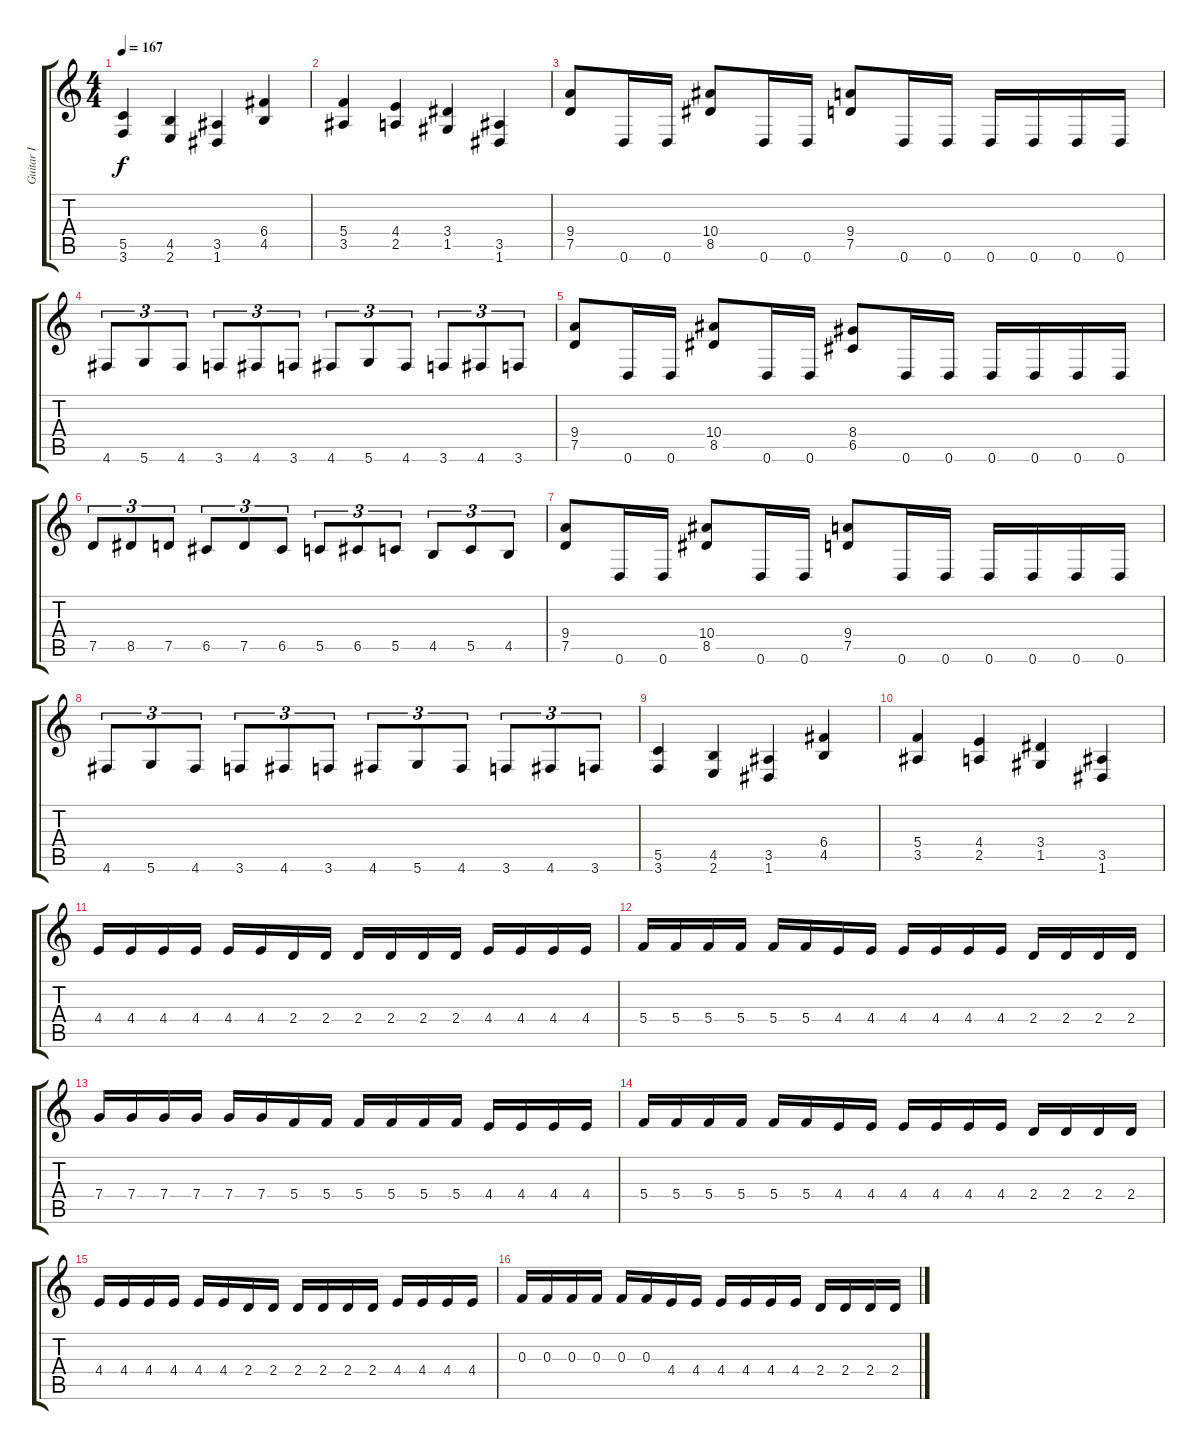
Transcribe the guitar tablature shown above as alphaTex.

\track ("Guitar I" "Guitar I") {instrument distortionguitar}
\staff {score tabs}
\tuning (D4 A3 F3 C3 G2 D2) {hide}
\ts (4 4)
\tempo 167
\clef g2
\ks c
(5.5 3.6).4{dy f} (4.5 2.6).4 (3.5 1.6).4 (6.4 4.5).4 |
(5.4 3.5).4 (4.4 2.5).4 (3.4 1.5).4 (3.5 1.6).4 |
(9.4 7.5).8 0.6.16 0.6.16 (10.4 8.5).8 0.6.16 0.6.16 (9.4 7.5).8 0.6.16 0.6.16 0.6.16 0.6.16 0.6.16 0.6.16 |
4.6.8{tu (3 2)} 5.6.8{tu (3 2)} 4.6.8{tu (3 2)} 3.6.8{tu (3 2)} 4.6.8{tu (3 2)} 3.6.8{tu (3 2)} 4.6.8{tu (3 2)} 5.6.8{tu (3 2)} 4.6.8{tu (3 2)} 3.6.8{tu (3 2)} 4.6.8{tu (3 2)} 3.6.8{tu (3 2)} |
(9.4 7.5).8 0.6.16 0.6.16 (10.4 8.5).8 0.6.16 0.6.16 (8.4 6.5).8 0.6.16 0.6.16 0.6.16 0.6.16 0.6.16 0.6.16 |
7.5.8{tu (3 2)} 8.5.8{tu (3 2)} 7.5.8{tu (3 2)} 6.5.8{tu (3 2)} 7.5.8{tu (3 2)} 6.5.8{tu (3 2)} 5.5.8{tu (3 2)} 6.5.8{tu (3 2)} 5.5.8{tu (3 2)} 4.5.8{tu (3 2)} 5.5.8{tu (3 2)} 4.5.8{tu (3 2)} |
(9.4 7.5).8 0.6.16 0.6.16 (10.4 8.5).8 0.6.16 0.6.16 (9.4 7.5).8 0.6.16 0.6.16 0.6.16 0.6.16 0.6.16 0.6.16 |
4.6.8{tu (3 2)} 5.6.8{tu (3 2)} 4.6.8{tu (3 2)} 3.6.8{tu (3 2)} 4.6.8{tu (3 2)} 3.6.8{tu (3 2)} 4.6.8{tu (3 2)} 5.6.8{tu (3 2)} 4.6.8{tu (3 2)} 3.6.8{tu (3 2)} 4.6.8{tu (3 2)} 3.6.8{tu (3 2)} |
(5.5 3.6).4 (4.5 2.6).4 (3.5 1.6).4 (6.4 4.5).4 |
(5.4 3.5).4 (4.4 2.5).4 (3.4 1.5).4 (3.5 1.6).4 |
4.4.16{volume 16} 4.4.16 4.4.16 4.4.16 4.4.16 4.4.16 2.4.16 2.4.16 2.4.16 2.4.16 2.4.16 2.4.16 4.4.16 4.4.16 4.4.16 4.4.16 |
5.4.16 5.4.16 5.4.16 5.4.16 5.4.16 5.4.16 4.4.16 4.4.16 4.4.16 4.4.16 4.4.16 4.4.16 2.4.16 2.4.16 2.4.16 2.4.16 |
7.4.16 7.4.16 7.4.16 7.4.16 7.4.16 7.4.16 5.4.16 5.4.16 5.4.16 5.4.16 5.4.16 5.4.16 4.4.16 4.4.16 4.4.16 4.4.16 |
5.4.16 5.4.16 5.4.16 5.4.16 5.4.16 5.4.16 4.4.16 4.4.16 4.4.16 4.4.16 4.4.16 4.4.16 2.4.16 2.4.16 2.4.16 2.4.16 |
4.4.16 4.4.16 4.4.16 4.4.16 4.4.16 4.4.16 2.4.16 2.4.16 2.4.16 2.4.16 2.4.16 2.4.16 4.4.16 4.4.16 4.4.16 4.4.16 |
0.3.16 0.3.16 0.3.16 0.3.16 0.3.16 0.3.16 4.4.16 4.4.16 4.4.16 4.4.16 4.4.16 4.4.16 2.4.16 2.4.16 2.4.16 2.4.16
